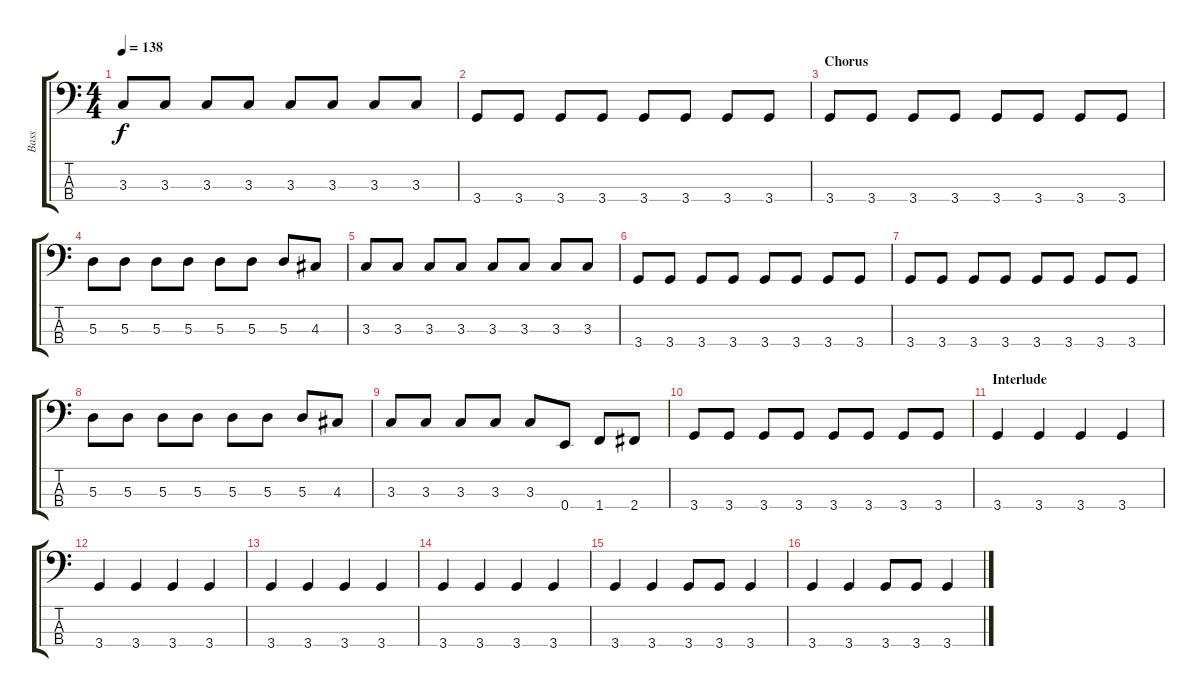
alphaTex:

\track ("Bass" "Bass") {instrument electricbassfinger}
\staff {score tabs}
\tuning (G2 D2 A1 E1) {hide}
\ts (4 4)
\tempo 138
\clef f4
\ks c
3.3.8{dy f} 3.3.8 3.3.8 3.3.8 3.3.8 3.3.8 3.3.8 3.3.8 |
3.4.8 3.4.8 3.4.8 3.4.8 3.4.8 3.4.8 3.4.8 3.4.8 |
\section ("" "Chorus")
3.4.8 3.4.8 3.4.8 3.4.8 3.4.8 3.4.8 3.4.8 3.4.8 |
5.3.8 5.3.8 5.3.8 5.3.8 5.3.8 5.3.8 5.3.8 4.3.8 |
3.3.8 3.3.8 3.3.8 3.3.8 3.3.8 3.3.8 3.3.8 3.3.8 |
3.4.8 3.4.8 3.4.8 3.4.8 3.4.8 3.4.8 3.4.8 3.4.8 |
3.4.8 3.4.8 3.4.8 3.4.8 3.4.8 3.4.8 3.4.8 3.4.8 |
5.3.8 5.3.8 5.3.8 5.3.8 5.3.8 5.3.8 5.3.8 4.3.8 |
3.3.8 3.3.8 3.3.8 3.3.8 3.3.8 0.4.8 1.4.8 2.4.8 |
3.4.8 3.4.8 3.4.8 3.4.8 3.4.8 3.4.8 3.4.8 3.4.8 |
\section ("" "Interlude")
3.4.4 3.4.4 3.4.4 3.4.4 |
3.4.4 3.4.4 3.4.4 3.4.4 |
3.4.4 3.4.4 3.4.4 3.4.4 |
3.4.4 3.4.4 3.4.4 3.4.4 |
3.4.4 3.4.4 3.4.8 3.4.8 3.4.4 |
3.4.4 3.4.4 3.4.8 3.4.8 3.4.4
